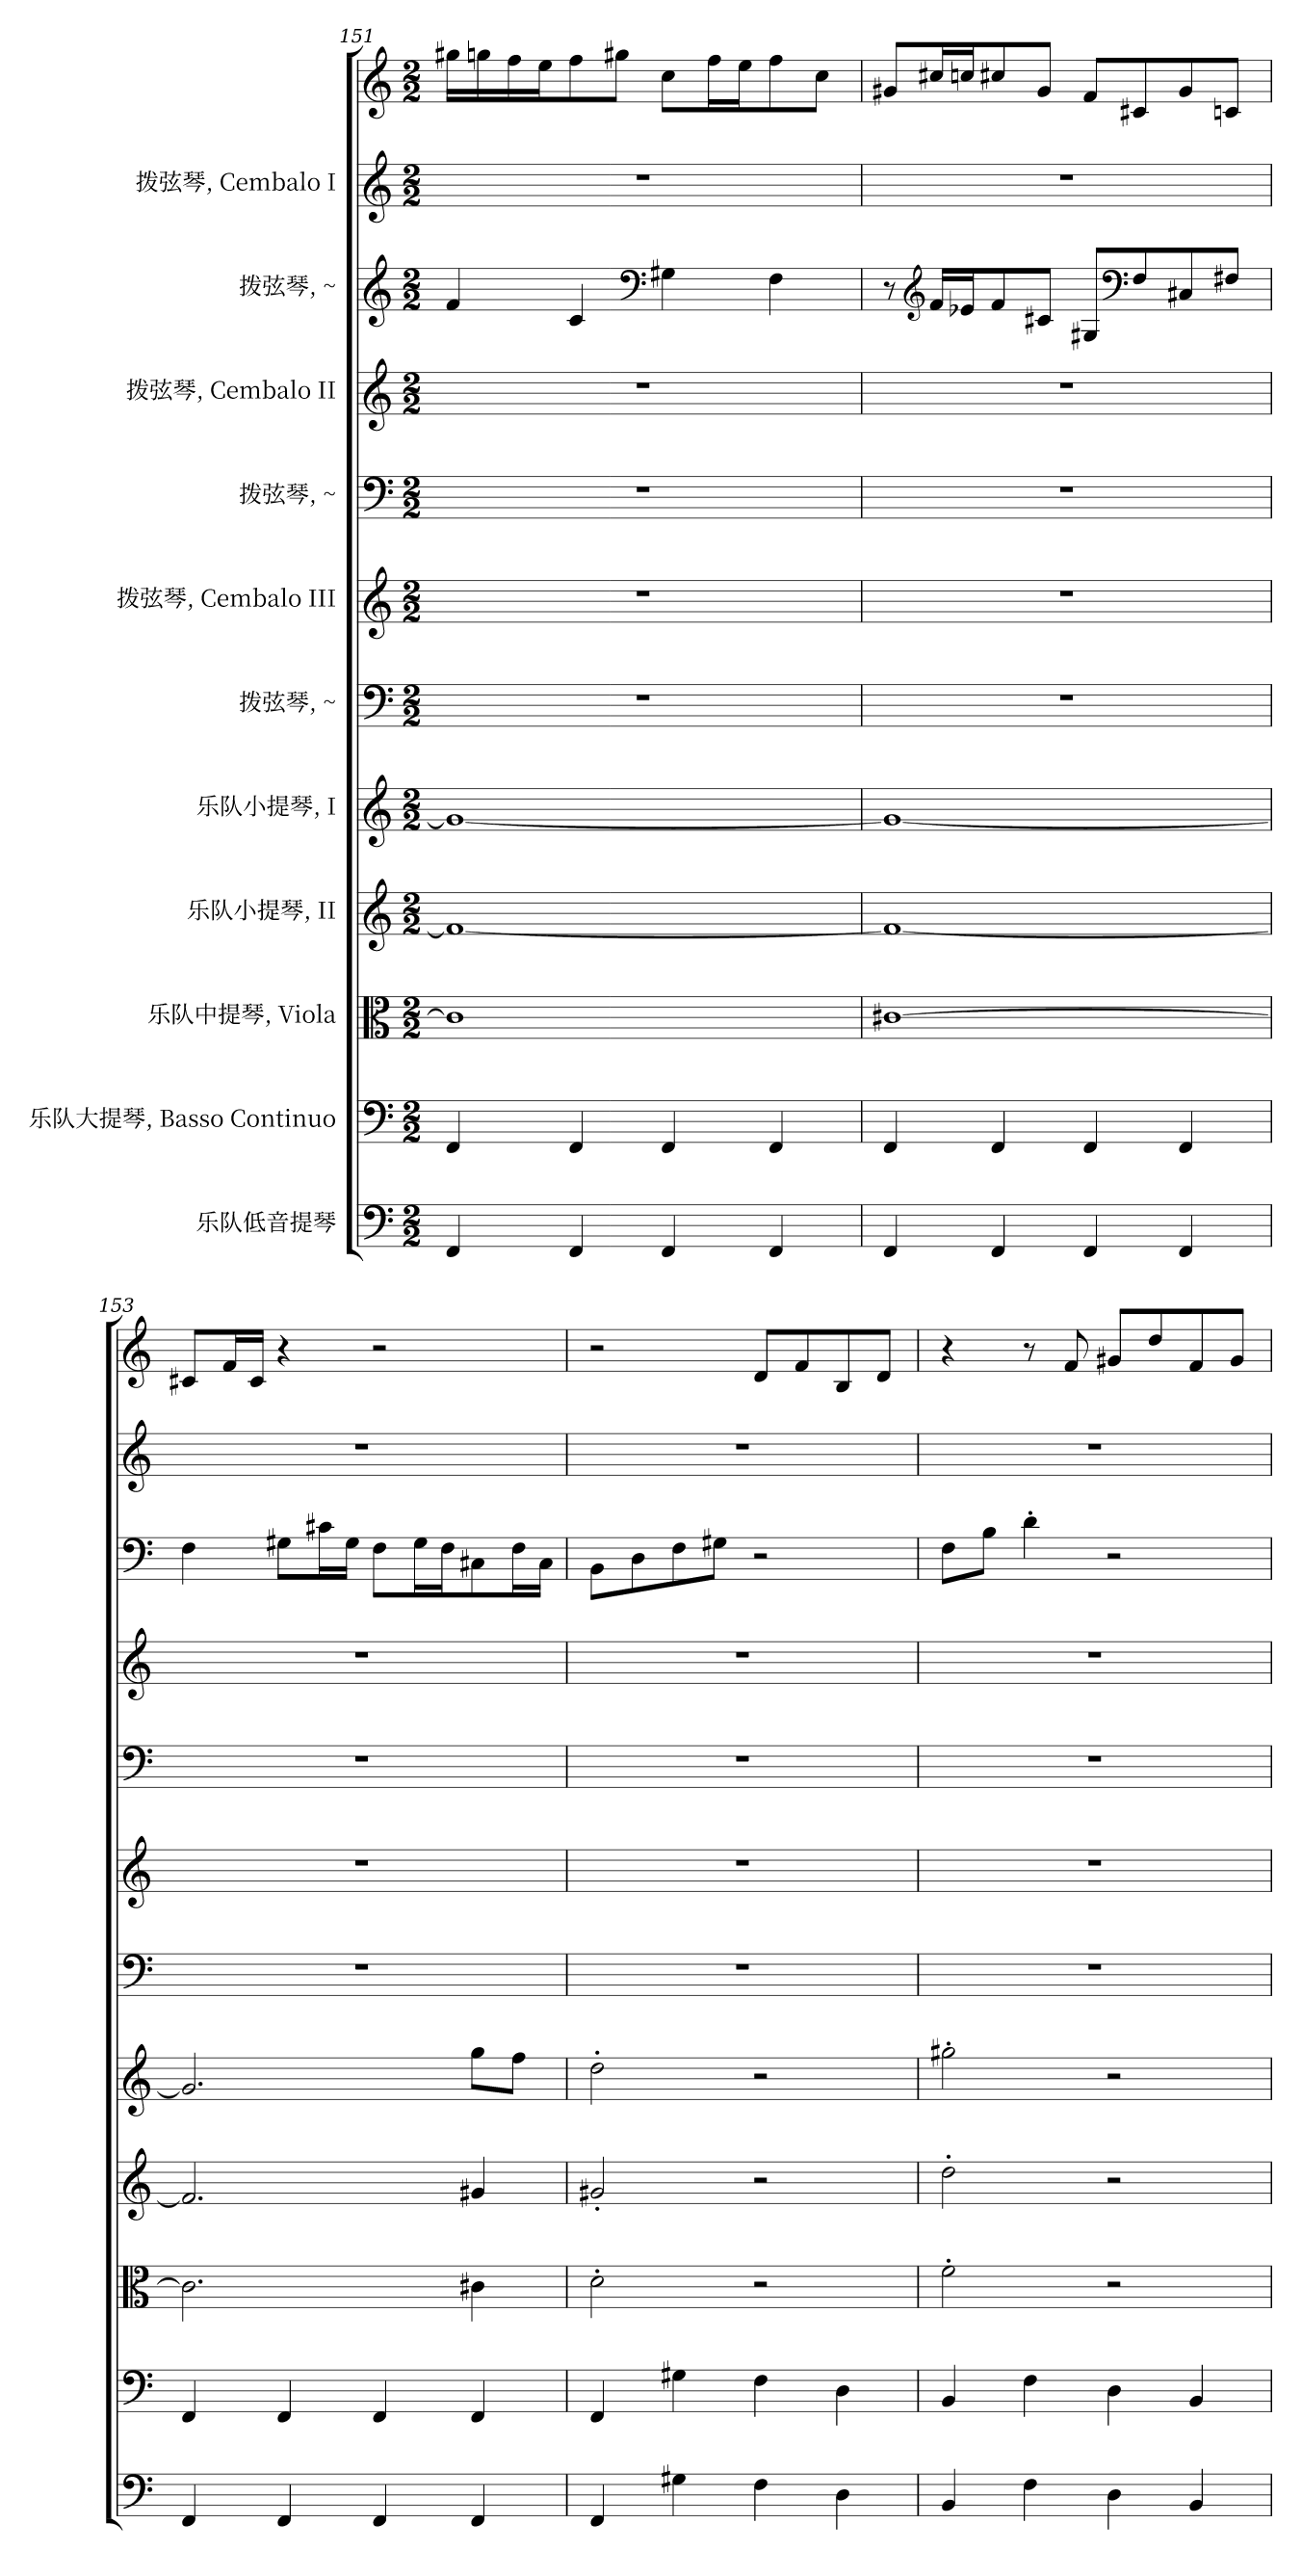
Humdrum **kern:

**kern	**kern	**kern	**kern	**kern	**kern	**kern	**kern	**kern	**kern	**kern	**kern
*part11	*part10	*part9	*part8	*part7	*part6	*part5	*part4	*part3	*part2	*part1	*part1
*staff12	*staff11	*staff10	*staff9	*staff8	*staff7	*staff6	*staff5	*staff4	*staff3	*staff2	*staff1
*I"乐队低音提琴	*I"乐队大提琴, Basso Continuo	*I"乐队中提琴, Viola	*I"乐队小提琴, II	*I"乐队小提琴, I	*I"拨弦琴, ~	*I"拨弦琴, Cembalo III	*I"拨弦琴, ~	*I"拨弦琴, Cembalo II	*I"拨弦琴, ~	*I"拨弦琴, Cembalo I	*
!!LO:PB:g=z
*clefF4	*clefF4	*clefC3	*clefG2	*clefG2	*clefF4	*clefG2	*clefF4	*clefG2	*clefG2	*clefG2	*clefG2
*ITrd7c12	*	*	*	*	*	*	*	*	*	*	*
*k[]	*k[]	*k[]	*k[]	*k[]	*k[]	*k[]	*k[]	*k[]	*k[]	*k[]	*k[]
*M2/2	*M2/2	*M2/2	*M2/2	*M2/2	*M2/2	*M2/2	*M2/2	*M2/2	*M2/2	*M2/2	*M2/2
=151	=151	=151	=151	=151	=151	=151	=151	=151	=151	=151	=151
4FFF/	4FF/	1c]	1f_	1g#_	1r	1r	1r	1r	4f/	1r	16gg#X\LL
.	.	.	.	.	.	.	.	.	.	.	16ggn\
.	.	.	.	.	.	.	.	.	.	.	16ff\
.	.	.	.	.	.	.	.	.	.	.	16ee\J
4FFF/	4FF/	.	.	.	.	.	.	.	4c/	.	8ff\
.	.	.	.	.	.	.	.	.	.	.	8gg#X\J
*	*	*	*	*	*	*	*	*	*clefF4	*	*
4FFF/	4FF/	.	.	.	.	.	.	.	4G#X\	.	8cc\L
.	.	.	.	.	.	.	.	.	.	.	16ff\L
.	.	.	.	.	.	.	.	.	.	.	16ee\J
4FFF/	4FF/	.	.	.	.	.	.	.	4F\	.	8ff\
.	.	.	.	.	.	.	.	.	.	.	8cc\J
=152	=152	=152	=152	=152	=152	=152	=152	=152	=152	=152	=152
4FFF/	4FF/	[1c#X	1f_	1g#_	1r	1r	1r	1r	8r	1r	8g#X/L
*	*	*	*	*	*	*	*	*	*clefG2	*	*
.	.	.	.	.	.	.	.	.	16f/LL	.	16cc#X/L
.	.	.	.	.	.	.	.	.	16e-X/J	.	16ccn/J
4FFF/	4FF/	.	.	.	.	.	.	.	8f/	.	8cc#X/
.	.	.	.	.	.	.	.	.	8c#X/J	.	8g#/J
4FFF/	4FF/	.	.	.	.	.	.	.	8G#X/L	.	8f/L
*	*	*	*	*	*	*	*	*	*clefF4	*	*
.	.	.	.	.	.	.	.	.	8F/	.	8c#X/
4FFF/	4FF/	.	.	.	.	.	.	.	8C#X/	.	8g#/
.	.	.	.	.	.	.	.	.	8F#X/J	.	8cn/J
!!LO:PB:g=z
=153	=153	=153	=153	=153	=153	=153	=153	=153	=153	=153	=153
4FFF/	4FF/	2.c#\]	2.f/]	2.g#/]	1r	1r	1r	1r	4F\	1r	8c#X/L
.	.	.	.	.	.	.	.	.	.	.	16f/L
.	.	.	.	.	.	.	.	.	.	.	16c#/JJ
4FFF/	4FF/	.	.	.	.	.	.	.	8G#X\L	.	4r
.	.	.	.	.	.	.	.	.	16c#X\L	.	.
.	.	.	.	.	.	.	.	.	16G#\JJ	.	.
4FFF/	4FF/	.	.	.	.	.	.	.	8F\L	.	2r
.	.	.	.	.	.	.	.	.	16G#\L	.	.
.	.	.	.	.	.	.	.	.	16F\J	.	.
4FFF/	4FF/	4c#X\	4g#X/	8gg\L	.	.	.	.	8C#X\	.	.
.	.	.	.	8ff\J	.	.	.	.	16F\L	.	.
.	.	.	.	.	.	.	.	.	16C#\JJ	.	.
=154	=154	=154	=154	=154	=154	=154	=154	=154	=154	=154	=154
4FFF/	4FF/	2d'\	2g#X'/	2dd'\	1r	1r	1r	1r	8BB\L	1r	2r
.	.	.	.	.	.	.	.	.	8D\	.	.
4GG#X\	4G#X\	.	.	.	.	.	.	.	8F\	.	.
.	.	.	.	.	.	.	.	.	8G#X\J	.	.
4FF\	4F\	2r	2r	2r	.	.	.	.	2r	.	8d/L
.	.	.	.	.	.	.	.	.	.	.	8f/
4DD\	4D\	.	.	.	.	.	.	.	.	.	8B/
.	.	.	.	.	.	.	.	.	.	.	8d/J
=155	=155	=155	=155	=155	=155	=155	=155	=155	=155	=155	=155
4BBB/	4BB/	2f'\	2dd'\	2gg#X'\	1r	1r	1r	1r	8F\L	1r	4r
.	.	.	.	.	.	.	.	.	8B\J	.	.
4FF\	4F\	.	.	.	.	.	.	.	4d'\	.	8r
.	.	.	.	.	.	.	.	.	.	.	8f/
4DD\	4D\	2r	2r	2r	.	.	.	.	2r	.	8g#X/L
.	.	.	.	.	.	.	.	.	.	.	8dd/
4BBB/	4BB/	.	.	.	.	.	.	.	.	.	8f/
.	.	.	.	.	.	.	.	.	.	.	8g#/J
=	=	=	=	=	=	=	=	=	=	=	=
*-	*-	*-	*-	*-	*-	*-	*-	*-	*-	*-	*-
